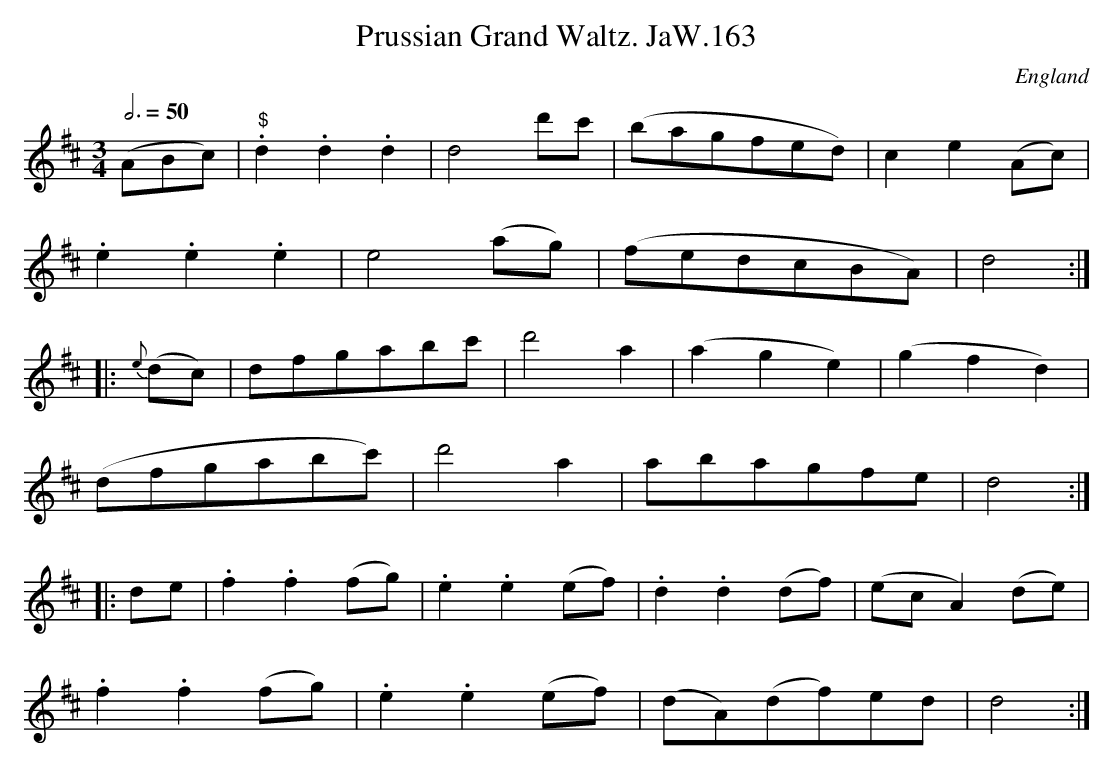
X:1
T:Prussian Grand Waltz. JaW.163
L:1/8
M:3/4
O:England
Q:3/4=50
K:D
(ABc)|"$".d2.d2.d2|d4d'c'|(bagfed)|c2e2(Ac)|!
.e2.e2.e2|e4(ag)|(fedcBA)|d4:|!
|:{e}(dc)|dfgabc'|d'4a2|(a2g2e2)|(g2f2d2)|!
(dfgabc')|d'4a2|abagfe|d4:|!
|:de|.f2.f2 (fg)|.e2.e2 (ef)|.d2.d2 (df)|(ecA2) (de)|!
.f2.f2 (fg)|.e2.e2 (ef)|(dA)(df)ed|d4:|
